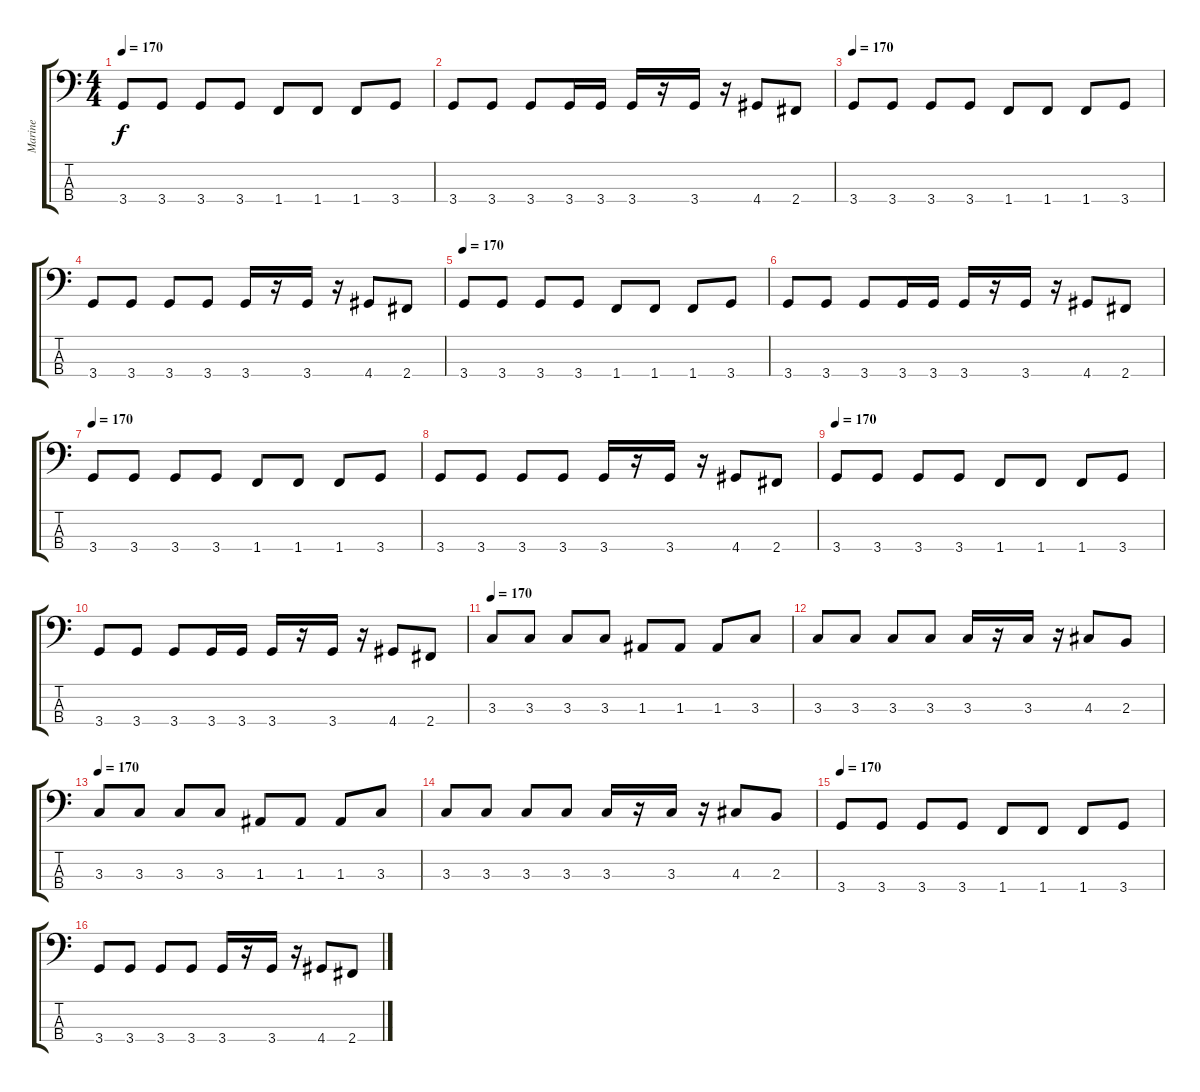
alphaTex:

\track ("Marine" "Marine") {instrument electricbassfinger}
\staff {score tabs}
\tuning (G2 D2 A1 E1) {hide}
\ts (4 4)
\tempo 170
\clef f4
\ks c
3.4.8{dy f} 3.4.8 3.4.8 3.4.8 1.4.8 1.4.8 1.4.8 3.4.8 |
3.4.8 3.4.8 3.4.8 3.4.16 3.4.16 3.4.16 r.16 3.4.16 r.16 4.4.8 2.4.8 |
\tempo 170
3.4.8 3.4.8 3.4.8 3.4.8 1.4.8 1.4.8 1.4.8 3.4.8 |
3.4.8 3.4.8 3.4.8 3.4.8 3.4.16 r.16 3.4.16 r.16 4.4.8 2.4.8 |
\tempo 170
3.4.8 3.4.8 3.4.8 3.4.8 1.4.8 1.4.8 1.4.8 3.4.8 |
3.4.8 3.4.8 3.4.8 3.4.16 3.4.16 3.4.16 r.16 3.4.16 r.16 4.4.8 2.4.8 |
\tempo 170
3.4.8 3.4.8 3.4.8 3.4.8 1.4.8 1.4.8 1.4.8 3.4.8 |
3.4.8 3.4.8 3.4.8 3.4.8 3.4.16 r.16 3.4.16 r.16 4.4.8 2.4.8 |
\tempo 170
3.4.8 3.4.8 3.4.8 3.4.8 1.4.8 1.4.8 1.4.8 3.4.8 |
3.4.8 3.4.8 3.4.8 3.4.16 3.4.16 3.4.16 r.16 3.4.16 r.16 4.4.8 2.4.8 |
\tempo 170
3.3.8 3.3.8 3.3.8 3.3.8 1.3.8 1.3.8 1.3.8 3.3.8 |
3.3.8 3.3.8 3.3.8 3.3.8 3.3.16 r.16 3.3.16 r.16 4.3.8 2.3.8 |
\tempo 170
3.3.8 3.3.8 3.3.8 3.3.8 1.3.8 1.3.8 1.3.8 3.3.8 |
3.3.8 3.3.8 3.3.8 3.3.8 3.3.16 r.16 3.3.16 r.16 4.3.8 2.3.8 |
\tempo 170
3.4.8 3.4.8 3.4.8 3.4.8 1.4.8 1.4.8 1.4.8 3.4.8 |
3.4.8 3.4.8 3.4.8 3.4.8 3.4.16 r.16 3.4.16 r.16 4.4.8 2.4.8
